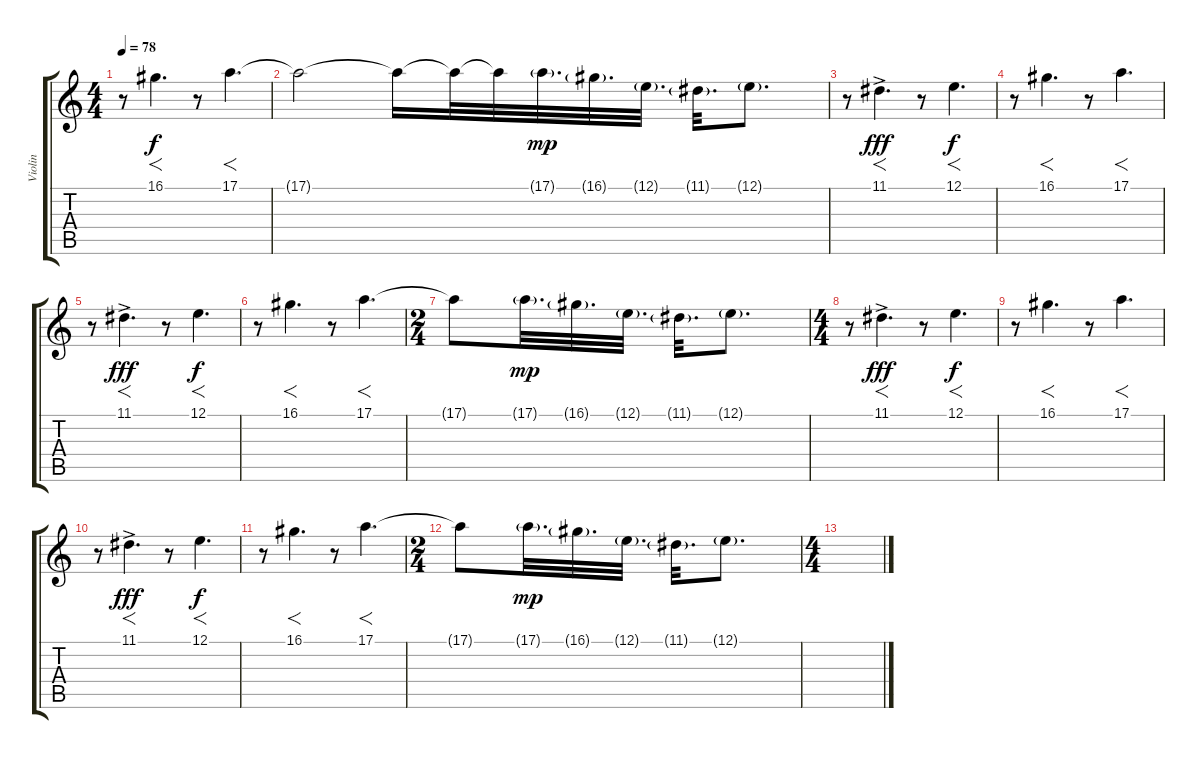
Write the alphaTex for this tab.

\track ("Violin" "Violin") {instrument violin}
\staff {score tabs}
\tuning (E4 B3 G3 D3 A2 E2) {hide}
\ts (4 4)
\tempo 78
\clef g2
\ks c
r.8{dy f} 16.1.4{f d} r.8 17.1.4{f d} |
17.1{t}.2 17.1{t}.16 17.1{t}.32 17.1{t}.32 17.1{g}.32{d dy mp} 16.1{g}.32{d} 12.1{g}.32{d} 11.1{g}.32{d} 12.1{g}.8{d} |
r.8 11.1{ac}.4{f d dy fff} r.8 12.1.4{f d dy f} |
r.8 16.1.4{f d} r.8 17.1.4{f d} |
r.8 11.1{ac}.4{f d dy fff} r.8 12.1.4{f d dy f} |
r.8 16.1.4{f d} r.8 17.1.4{f d} |
\ts (2 4)
17.1{t}.8 17.1{g}.32{d dy mp} 16.1{g}.32{d} 12.1{g}.32{d} 11.1{g}.32{d} 12.1{g}.8{d} |
\ts (4 4)
r.8 11.1{ac}.4{f d dy fff} r.8 12.1.4{f d dy f} |
r.8 16.1.4{f d} r.8 17.1.4{f d} |
r.8 11.1{ac}.4{f d dy fff} r.8 12.1.4{f d dy f} |
r.8 16.1.4{f d} r.8 17.1.4{f d} |
\ts (2 4)
17.1{t}.8 17.1{g}.32{d dy mp} 16.1{g}.32{d} 12.1{g}.32{d} 11.1{g}.32{d} 12.1{g}.8{d} |
\ts (4 4)
